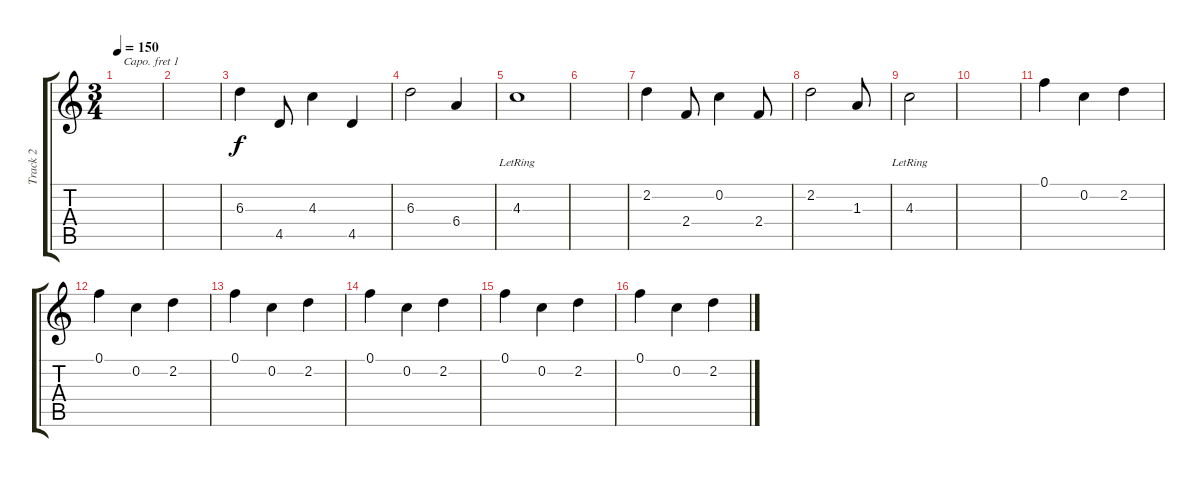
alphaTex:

\track ("Track 2" "Track 2") {instrument distortionguitar}
\staff {score tabs}
\capo 1
\tuning (E4 B3 G3 D3 A2 E2) {hide}
\ts (3 4)
\tempo 150
\clef g2
\ks c
|
|
6.3.4 4.5.8 4.3.4 4.5.4 |
6.3.2 6.4.4 |
4.3{lr}.1 |
|
2.2.4 2.4.8 0.2.4 2.4.8 |
2.2.2 1.3.8 |
4.3{lr}.2 |
|
0.1.4 0.2.4 2.2.4 |
0.1.4 0.2.4 2.2.4 |
0.1.4 0.2.4 2.2.4 |
0.1.4 0.2.4 2.2.4 |
0.1.4 0.2.4 2.2.4 |
0.1.4 0.2.4 2.2.4
